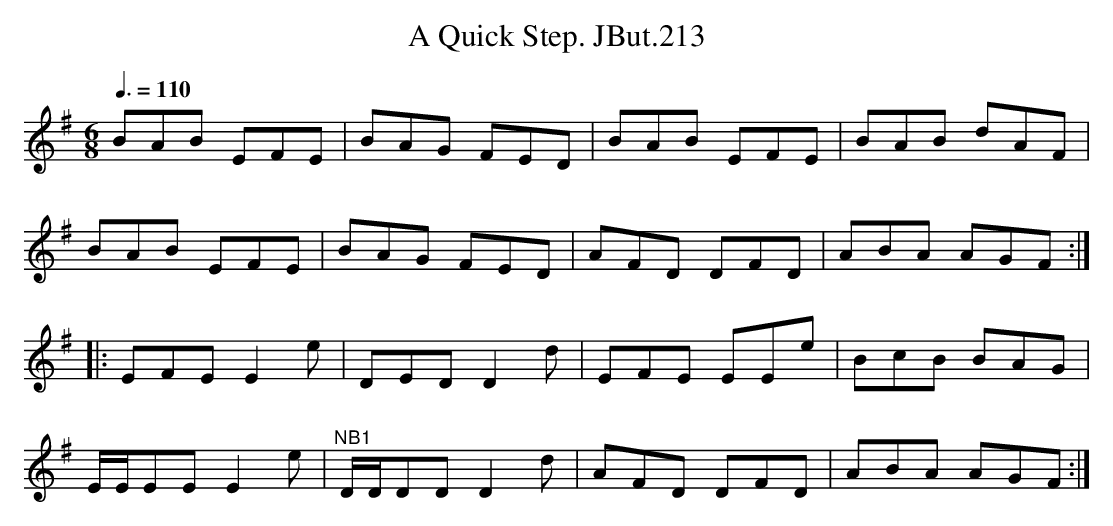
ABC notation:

X:1
T:Quick Step. JBut.213, A
M:6/8
L:1/8
Q:3/8=110
K:G
BAB EFE|BAG FED|BAB EFE|BAB dAF|
BAB EFE|BAG FED|AFD DFD|ABA AGF:|
|:EFE E2e|DED D2d|EFE EEe|BcB BAG|
E/E/EE E2e|"^NB1"D/D/DD D2 d|AFD DFD|ABA AGF:|
